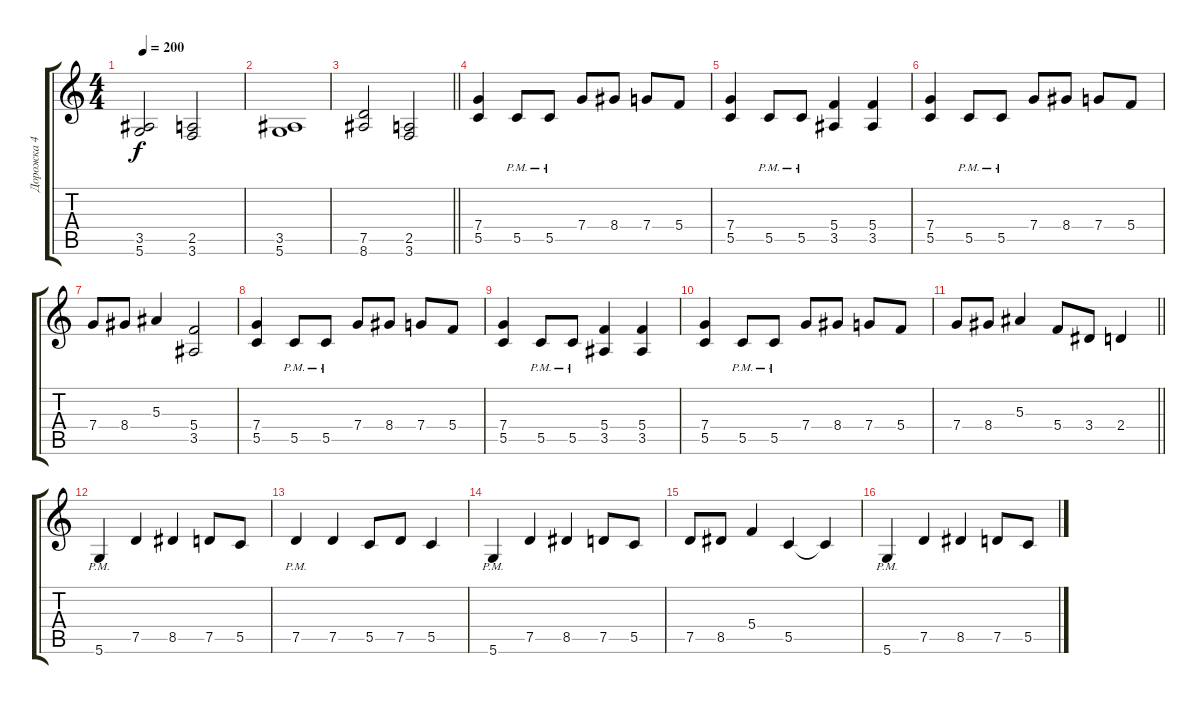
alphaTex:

\track ("Дорожка 4" "Дорожка 4") {instrument distortionguitar}
\staff {score tabs}
\tuning (D4 A3 F3 C3 G2 D2) {hide}
\ts (4 4)
\tempo 200
\clef g2
\ks c
(3.5{t} 5.6{t}).2{dy f} (2.5 3.6).2 |
(3.5 5.6).1 |
\barLineRight lightlight
(7.5 8.6).2 (2.5 3.6).2 |
\section ("" "")
(7.4 5.5).4 5.5{pm}.8 5.5{pm}.8 7.4.8 8.4.8 7.4.8 5.4.8 |
(7.4 5.5).4 5.5{pm}.8 5.5{pm}.8 (5.4 3.5).4 (5.4 3.5).4 |
(7.4 5.5).4 5.5{pm}.8 5.5{pm}.8 7.4.8 8.4.8 7.4.8 5.4.8 |
7.4.8 8.4.8 5.3.4 (5.4 3.5).2 |
(7.4 5.5).4 5.5{pm}.8 5.5{pm}.8 7.4.8 8.4.8 7.4.8 5.4.8 |
(7.4 5.5).4 5.5{pm}.8 5.5{pm}.8 (5.4 3.5).4 (5.4 3.5).4 |
(7.4 5.5).4 5.5{pm}.8 5.5{pm}.8 7.4.8 8.4.8 7.4.8 5.4.8 |
\barLineRight lightlight
7.4.8 8.4.8 5.3.4 5.4.8 3.4.8 2.4.4 |
\section ("" "")
5.6{pm}.4 7.5.4 8.5.4 7.5.8 5.5.8 |
7.5{pm}.4 7.5.4 5.5.8 7.5.8 5.5.4 |
5.6{pm}.4 7.5.4 8.5.4 7.5.8 5.5.8 |
7.5.8 8.5.8 5.4.4 5.5.4 5.5{t}.4 |
5.6{pm}.4 7.5.4 8.5.4 7.5.8 5.5.8
